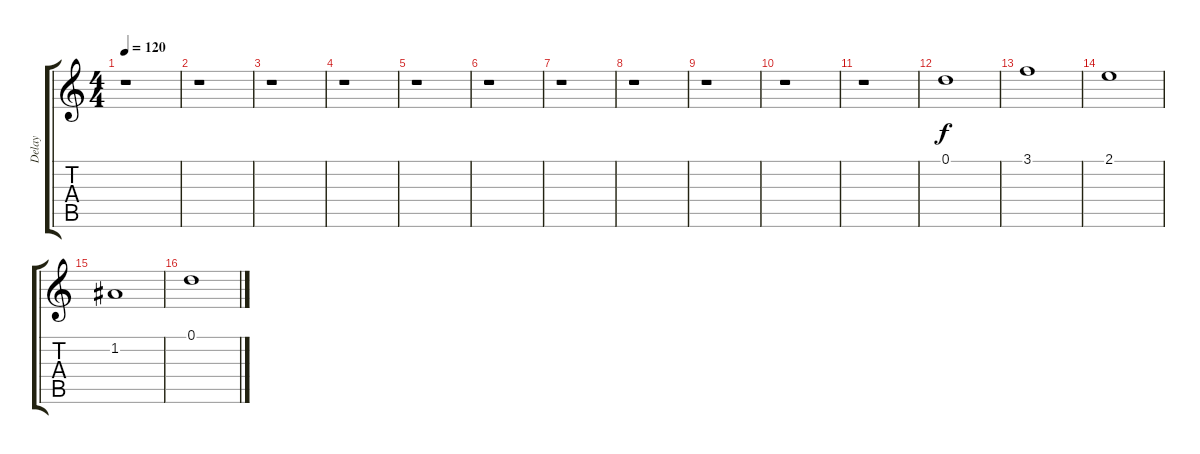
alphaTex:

\track ("Delay" "Delay") {instrument distortionguitar}
\staff {score tabs}
\tuning (D4 A3 F3 C3 G2 D2) {hide}
\ts (4 4)
\tempo 120
\clef g2
\ks c
r.1{dy f} |
r.1 |
r.1 |
r.1 |
r.1 |
r.1 |
r.1 |
r.1 |
r.1 |
r.1 |
r.1 |
0.1.1 |
3.1.1 |
2.1.1 |
1.2.1 |
0.1.1
